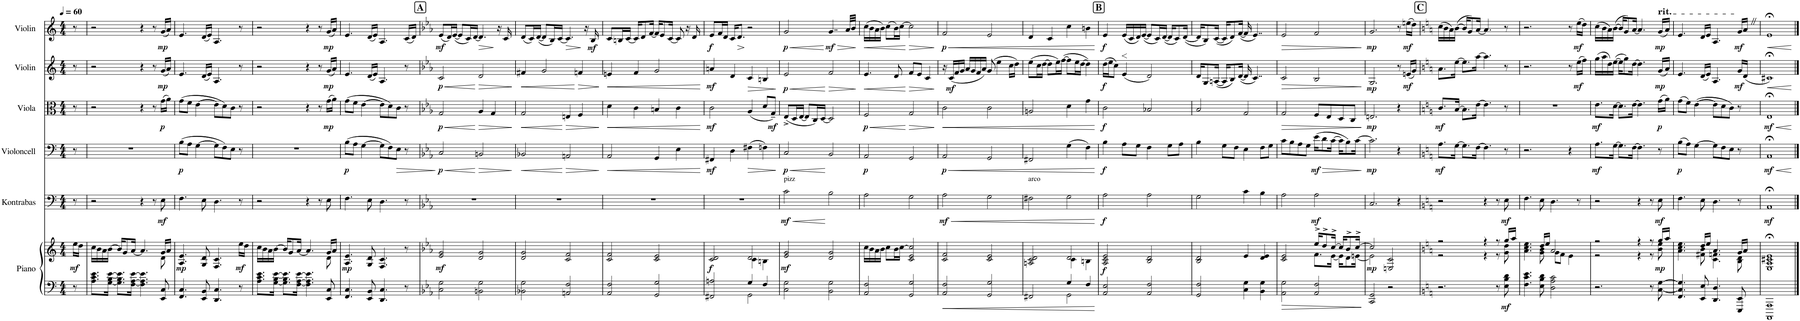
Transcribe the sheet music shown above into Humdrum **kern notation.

**kern	**kern	**dynam	**kern	**dynam	**kern	**dynam	**kern	**dynam	**kern	**dynam	**kern	**dynam
*part6	*part6	*part6	*part5	*part5	*part4	*part4	*part3	*part3	*part2	*part2	*part1	*part1
*staff7	*staff6	*staff6/7	*staff5	*staff5	*staff4	*staff4	*staff3	*staff3	*staff2	*staff2	*staff1	*staff1
*I"Piano	*	*	*I"Kontrabas	*	*I"Violoncell	*	*I"Viola	*	*I"Violin	*	*I"Violin	*
*I'Pno	*	*	*I'Kb.	*	*I'Vc	*	*	*	*I'Vln	*	*I'Vln	*
*clefF4	*clefG2	*	*clefF4	*	*clefF4	*	*clefC3	*	*clefG2	*	*clefG2	*
*	*	*	*Trd7c12	*	*	*	*Trd7c12	*	*	*	*	*
*k[]	*k[]	*	*k[]	*	*k[]	*	*k[]	*	*k[]	*	*k[]	*
*M4/4	*M4/4	*	*M4/4	*	*M4/4	*	*M4/4	*	*M4/4	*	*M4/4	*
*MM60	*MM60	*	*MM60	*	*MM60	*	*MM60	*	*MM60	*	*MM60	*
=1	=1	=1	=1	=1	=1	=1	=1	=1	=1	=1	=1	=1
!	!	!LO:DY:b	!	!	!	!	!	!	!	!	!	!
8r	16ee\LL	mf	8r	.	8r	.	8r	.	8r	.	8r	.
.	16dd\JJ	.	.	.	.	.	.	.	.	.	.	.
=2	=2	=2	=2	=2	=2	=2	=2	=2	=2	=2	=2	=2
*	*^	*	*	*	*	*	*	*	*	*	*	*
8.A\ 8.c\ 8.e\L	16cc\LL	2..ryy	.	2r	.	1r	.	2r	.	2r	.	2r	.
.	16b\	.	.	.	.	.	.	.	.	.	.	.	.
.	16a\	.	.	.	.	.	.	.	.	.	.	.	.
[16G\ [16B\ [16e\Jk	[16b\JJ	.	.	.	.	.	.	.	.	.	.	.	.
8.G\] 8.B\] 8.e\]L	16b/KL]	.	.	.	.	.	.	.	.	.	.	.	.
.	8g/	.	.	.	.	.	.	.	.	.	.	.	.
[16F\ [16A\ [16e\Jk	[16a/Jk	.	.	.	.	.	.	.	.	.	.	.	.
4.F\] 4.A\] 4.e\]	4.a/]	.	.	4r	.	.	.	4r	.	4r	.	4r	.
.	.	.	.	8r	.	.	.	8r	.	8r	.	8r	.
!	!	!	!	!	!LO:DY:b	!	!	!	!LO:DY:b	!	!LO:DY:b	!	!LO:DY:b
8EE/ 8C/	16g/LL	8d\	.	8E\	mf	.	.	(16g\LL	p	(16g/LL	mp	(16g/LL	mp
.	16a/JJ	.	.	.	.	.	.	16a\JJ)	.	16a/JJ)	.	16a/JJ)	.
*	*v	*v	*	*	*	*	*	*	*	*	*	*	*
=3	=3	=3	=3	=3	=3	=3	=3	=3	=3	=3	=3	=3
!	!	!LO:DY:a=2	!	!	!	!LO:DY:b	!	!	!	!	!	!
4.FF/ 4.C/	4.A/ 4.e/	mp	4.F\	.	(8B\L	p	(8g\L	.	4.e/	.	4.e/	.
.	.	.	.	.	8A\J	.	8f\J	.	.	.	.	.
.	.	.	.	.	[4G\	.	[4e\	.	.	.	.	.
8EE/ 8BB/	8G/ 8d/	.	8E\	.	.	.	.	.	(16d/LL	.	(16d/LL	.
.	.	.	.	.	.	.	.	.	16e/JJ)	.	16e/JJ)	.
4.DD/ 4.C/	4.F/ 4.c/	.	4.D\	.	8G\L]	.	8e\L]	.	4.A/	.	4.A/	.
.	.	.	.	.	8F\)	.	8d\)	.	.	.	.	.
.	.	.	.	.	8E\J	.	8c\J	.	.	.	.	.
!	!	!LO:DY:b	!	!	!	!	!	!	!	!	!	!
8r	16ee\LL	mf	8r	.	8r	.	8r	.	8r	.	8r	.
.	16dd\JJ	.	.	.	.	.	.	.	.	.	.	.
=4	=4	=4	=4	=4	=4	=4	=4	=4	=4	=4	=4	=4
*	*^	*	*	*	*	*	*	*	*	*	*	*
8.A\ 8.c\ 8.e\L	16cc\LL	2..ryy	.	2r	.	1r	.	2r	.	2r	.	2r	.
.	16b\	.	.	.	.	.	.	.	.	.	.	.	.
.	16a\	.	.	.	.	.	.	.	.	.	.	.	.
[16G\ [16B\ [16e\Jk	[16b\JJ	.	.	.	.	.	.	.	.	.	.	.	.
8.G\] 8.B\] 8.e\]L	16b/KL]	.	.	.	.	.	.	.	.	.	.	.	.
.	8g/	.	.	.	.	.	.	.	.	.	.	.	.
[16F\ [16A\ [16e\Jk	[16a/Jk	.	.	.	.	.	.	.	.	.	.	.	.
4.F\] 4.A\] 4.e\]	4.a/]	.	.	4r	.	.	.	4r	.	4r	.	4r	.
.	.	.	.	8r	.	.	.	8r	.	8r	.	8r	.
!	!	!	!	!	!	!	!	!	!LO:DY:b	!	!LO:DY:b	!	!LO:DY:b
8EE/ 8C/	16g/LL	8d\	.	8E\	.	.	.	(16g\LL	mp	(16g/LL	mp	(16g/LL	mp
.	16a/JJ	.	.	.	.	.	.	16a\JJ)	.	16a/JJ)	.	16a/JJ)	.
*	*v	*v	*	*	*	*	*	*	*	*	*	*	*
=5	=5	=5	=5	=5	=5	=5	=5	=5	=5	=5	=5	=5
!	!	!LO:DY:a=2	!	!	!	!LO:DY:b	!	!	!	!	!	!
4.FF/ 4.C/	4.A/ 4.e/	mp	4.F\	.	(8B\L	p	(8g\L	.	4.e/	.	4.e/	.
.	.	.	.	.	8A\J	.	8f\J	.	.	.	.	.
.	.	.	.	.	[4G\	.	[4e\	.	.	.	.	.
8EE/ 8BB/	8G/ 8d/	.	8E\	.	.	.	.	.	(16d/LL	.	(16d/LL	.
.	.	.	.	.	.	.	.	.	16e/JJ)	.	16e/JJ)	.
4.DD/ 4.C/	4.F/ 4.c/	.	4.D\	.	8G\L]	.	8e\L]	.	4.A/	.	4.A/	.
.	.	.	.	.	8F\)	.	8d\)	.	.	.	.	.
!	!	!	!	!	!	!LO:HP:b	!	!	!	!	!	!
.	.	.	.	.	8E\J	>	8c\J	.	.	.	.	.
8r	8r	.	8r	.	8r	.	8r	.	8r	.	(16c/LL	.
.	.	.	.	.	.	.	.	.	.	.	16d/JJ)	.
.	.	.	.	.	.	]	.	.	.	.	.	.
!!LO:REH:place=s1:a:B:cj:fs=14:t=A
=6	=6	=6	=6	=6	=6	=6	=6	=6	=6	=6	=6	=6
*k[b-e-a-]	*k[b-e-a-]	*	*k[b-e-a-]	*	*k[b-e-a-]	*	*k[b-e-a-]	*	*k[b-e-a-]	*	*k[b-e-a-]	*
!	!	!LO:DY:b	!	!	!	!LO:HP:b	!	!LO:HP:b	!	!LO:HP:b	!	!
!	!	!	!	!	!	!LO:DY:n=1:b	!	!LO:DY:n=1:b	!	!LO:DY:n=1:b	!	!LO:DY:b
2C\ 2G\	2e-/ 2g/	mf	1r	.	2C/	< p	2G/	< p	2c/	< p	(8e-/L	mf
.	.	.	.	.	.	.	.	.	.	.	16d/L)	.
.	.	.	.	.	.	.	.	.	.	.	([16e-/JJ	.
.	.	.	.	.	.	.	.	.	.	.	8e-/L]	.
.	.	.	.	.	.	.	.	.	.	.	16c/L)	.
.	.	.	.	.	.	.	.	.	.	.	[16d/JJ	.
!	!	!	!	!	!	!LO:HP:n=1:b	!	!LO:HP:n=1:b	!	!LO:HP:n=1:b	!	!LO:HP:b
2BBn\ 2G\	2d/ 2g/	.	.	.	2BBn/	[ >	4A-/	[ >	2d/	[ >	4.d/]	>
.	.	.	.	.	.	.	4G/	.	.	.	.	.
.	.	.	.	.	.	.	.	.	.	.	16r	]
.	.	.	.	.	.	.	.	.	.	.	16c/	.
.	.	.	.	.	.	]	.	]	.	]	.	.
=7	=7	=7	=7	=7	=7	=7	=7	=7	=7	=7	=7	=7
!	!	!	!	!	!	!LO:HP:b	!	!LO:HP:b	!	!LO:HP:b	!	!
2BB-X\ 2G\	2d/ 2g/	.	1r	.	2BB-X/	<	2G/	<	4f#X/	<	(8d/L	.
.	.	.	.	.	.	.	.	.	.	.	16c/L)	.
.	.	.	.	.	.	.	.	.	.	.	([16d/JJ	.
.	.	.	.	.	.	.	.	.	2g/	.	8d/L]	.
.	.	.	.	.	.	.	.	.	.	.	16B-/L)	.
.	.	.	.	.	.	.	.	.	.	.	[16c/JJ	.
!	!	!	!	!	!	!LO:HP:n=1:b	!	!LO:HP:n=1:b	!	!	!	!LO:HP:b
2AAn/ 2F/	2c/ 2f/	.	.	.	2AAn/	[ >	4En/	[ >	.	.	4.c/]	>
!	!	!	!	!	!	!	!	!	!	!LO:HP:n=1:b	!	!
.	.	.	.	.	.	.	4F/	.	4fn/	[ >	.	.
.	.	.	.	.	.	.	.	.	.	.	16r	]
!	!	!	!	!	!	!	!	!	!	!	!	!LO:DY:b
.	.	.	.	.	.	.	.	.	.	.	16B-/	mf
.	.	.	.	.	.	]	.	]	.	]	.	.
=8	=8	=8	=8	=8	=8	=8	=8	=8	=8	=8	=8	=8
!	!	!	!	!	!	!LO:HP:b	!	!LO:HP:b	!	!LO:HP:b	!	!
2AA-/ 2F/	2c/ 2f/	.	1r	.	2AA-/	<	4d\	<	4en/	<	8c/L	.
.	.	.	.	.	.	.	.	.	.	.	16Bn/L	.
.	.	.	.	.	.	.	.	.	.	.	[16c/JJ	.
.	.	.	.	.	.	.	4c\	.	4f/	.	16c/KL]	.
.	.	.	.	.	.	.	.	.	.	.	8d/	.
.	.	.	.	.	.	.	.	.	.	.	[16f/Jk	.
2GG/ 2G/	2c/ 2e-/	.	.	.	4GG/	.	4Bn/	.	2g/	.	16f/KL]	.
.	.	.	.	.	.	.	.	.	.	.	8e-/	.
.	.	.	.	.	.	.	.	.	.	.	[16c/Jk	.
.	.	.	.	.	4E-\	.	4c\	.	.	.	8c/]	.
.	.	.	.	.	.	.	.	.	.	.	16r	.
.	.	.	.	.	.	.	.	.	.	.	16d/	.
.	.	.	.	.	.	[	.	[	.	[	.	.
=9	=9	=9	=9	=9	=9	=9	=9	=9	=9	=9	=9	=9
*^	*^	*	*	*	*	*	*	*	*	*	*	*
!	!	!	!	!LO:DY:a=2	!	!	!	!LO:DY:b	!	!LO:DY:b	!	!LO:DY:b	!	!LO:DY:b
2FF#X/ 2An/	2ryy	2c/ 2d/	2ryy	f	1r	.	4FF#X/	mf	2c\	mf	4an/	mf	8e-/L	f
.	.	.	.	.	.	.	.	.	.	.	.	.	16f/L	.
.	.	.	.	.	.	.	.	.	.	.	.	.	16d/JJ	.
.	.	.	.	.	.	.	4D\	.	.	.	4d/	.	16c/KL	.
!	!	!	!	!	!	!	!	!	!	!	!	!	!	!LO:HP:b
.	.	.	.	.	.	.	.	.	.	.	.	.	8.d/J	>
!	!	!	!	!	!	!	!	!LO:HP:b	!	!	!	!LO:HP:b	!	!
4G/	2GG\	2d/	4c\	.	.	.	(4F#X\	>	(4A-/	.	4c/	>	2r	]
4F/	.	.	4Bn\	.	.	.	4Fn\)	.	8d/L	.	4Bn/	.	.	.
!	!	!	!	!	!	!	!	!	!	!LO:DY:b	!	!	!	!
.	.	.	.	.	.	.	.	.	8G~/J)	mf	.	.	.	.
*v	*v	*	*	*	*	*	*	*	*	*	*	*	*	*
*	*v	*v	*	*	*	*	*	*	*	*	*	*	*
.	.	.	.	.	.	]	.	.	.	]	.	.
=10	=10	=10	=10	=10	=10	=10	=10	=10	=10	=10	=10	=10
!	!	!	!LO:TX:a:t=pizz	!	!	!	!	!	!	!	!	!
!	!	!LO:DY:b	!	!LO:HP:b	!	!LO:HP:b	!	!	!	!LO:HP:b	!	!LO:HP:b
!	!	!	!	!LO:DY:n=1:b	!	!LO:DY:n=1:b	!	!	!	!LO:DY:n=1:b	!	!LO:DY:n=1:b
2C\ 2G\	2e-/ 2g/	mf	2c\	< mf	2C/	< p	(8E-^/L	.	2e-/	< p	2g/	< p
.	.	.	.	.	.	.	16D/L	.	.	.	.	.
.	.	.	.	.	.	.	[16E-/JJ	.	.	.	.	.
.	.	.	.	.	.	.	8E-/L]	.	.	.	.	.
.	.	.	.	.	.	.	16C/L)	.	.	.	.	.
.	.	.	.	.	.	.	[16D/JJ	.	.	.	.	.
!	!	!	!	!	!	!	!	!	!	!LO:HP:n=1:b	!	!LO:HP:n=1:b
!	!	!	!	!	!	!	!	!	!	!	!	!LO:DY:n=2:b
2BB-\ 2G\	2d/ 2g/	.	2B-\	[	2BB-/	[	2D/]	.	2f/	[ >	4..g/	[ > mf
.	.	.	.	.	.	.	.	.	.	.	32a-/LLL	.
.	.	.	.	.	.	.	.	.	.	.	32b-/JJJ	.
.	.	.	.	.	.	.	.	.	.	]	.	]
=11	=11	=11	=11	=11	=11	=11	=11	=11	=11	=11	=11	=11
!	!	!	!	!	!	!LO:DY:b	!	!LO:HP:b	!	!LO:HP:b	!	!LO:HP:b
!	!	!	!	!	!	!	!	!LO:DY:n=1:b	!	!	!	!
2AA-/ 2F/	16cc\LL	.	2A-\	.	2AA-/	p	2F/	< p	4.e-/	<	(16cc\LL	<
.	16b-\	.	.	.	.	.	.	.	.	.	16b-\	.
.	16a-\	.	.	.	.	.	.	.	.	.	16a-\	.
.	16b-\JJ	.	.	.	.	.	.	.	.	.	16b-\JJ)	.
.	8cc\L	.	.	.	.	.	.	.	.	.	(8cc\L	.
.	16b-\L	.	.	.	.	.	.	.	8d/	.	16b-\L)	.
.	[16cc\JJ	.	.	.	.	.	.	.	.	.	[16cc\JJ	.
!	!	!	!	!	!	!	!	!LO:HP:n=1:b	!	!LO:HP:n=1:b	!	!LO:HP:n=1:b
2GG/ 2G/	2c/ 2e-/ 2cc/]	.	2G\	.	2GG/	.	2G/	[ >	8f/L	[ >	2cc\]	[ >
.	.	.	.	.	.	.	.	.	8e-/J	.	.	.
.	.	.	.	.	.	.	.	.	4c/	.	.	.
.	.	.	.	.	.	.	.	]	.	]	.	]
=12	=12	=12	=12	=12	=12	=12	=12	=12	=12	=12	=12	=12
!	!	!	!	!LO:HP:b	!	!LO:HP:b	!	!LO:HP:b	!	!	!	!LO:HP:b
!	!	!	!	!LO:DY:n=1:b	!	!LO:DY:n=1:b	!	!	!	!	!	!LO:DY:n=1:b
2AA-/ 2F/	2c/ 2f/	.	2A-\	< mf	2AA-/	< p	2c\	<	16r	.	2f/	< p
!	!	!	!	!	!	!	!	!	!	!LO:DY:b	!	!
.	.	.	.	.	.	.	.	.	(16c/LL	mf	.	.
.	.	.	.	.	.	.	.	.	16f/	.	.	.
.	.	.	.	.	.	.	.	.	16g/JJ	.	.	.
.	.	.	.	.	.	.	.	.	16a-/LL	.	.	.
.	.	.	.	.	.	.	.	.	16g/	.	.	.
.	.	.	.	.	.	.	.	.	16f/	.	.	.
.	.	.	.	.	.	.	.	.	16a-/JJ)	.	.	.
2GG/ 2G/	2c/ 2e-/	.	2G\	.	2GG/	.	2c\	.	(8g/	.	2e-/	.
.	.	.	.	.	.	.	.	.	4ee-\	.	.	.
.	.	.	.	.	.	.	.	.	16cc\LL	.	.	.
.	.	.	.	.	.	.	.	.	16dd\JJ)	.	.	.
=13	=13	=13	=13	=13	=13	=13	=13	=13	=13	=13	=13	=13
*^	*^	*	*	*	*	*	*	*	*	*	*	*
!	!	!	!	!	!LO:TX:a:t=arco	!	!	!	!	!	!	!	!	!
2FF#X/	2ryy	2An/ 2c/ 2d/	2ryy	.	2F#X\	.	2FF#X/	.	2An/	.	(8ee-\L	.	4d/	.
.	.	.	.	.	.	.	.	.	.	.	16cc\L	.	.	.
.	.	.	.	.	.	.	.	.	.	.	[16dd\JJ	.	.	.
.	.	.	.	.	.	.	.	.	.	.	8dd\L]	.	4c/	.
.	.	.	.	.	.	.	.	.	.	.	16ee-\L)	.	.	.
.	.	.	.	.	.	.	.	.	.	.	([16ff\JJ	.	.	.
4G/	2GG\	2d/	4c\	.	2G\	.	(4G\	.	4d\	.	8ff\L]	.	4cc\	.
.	.	.	.	.	.	.	.	.	.	.	16ee-\L	.	.	.
.	.	.	.	.	.	.	.	.	.	.	[16dd\JJ	.	.	.
4F/	.	.	4Bn\	.	.	.	4F\)	.	4g\	.	4dd\])	.	4bn\	.
*v	*v	*	*	*	*	*	*	*	*	*	*	*	*	*
*	*v	*v	*	*	*	*	*	*	*	*	*	*	*
.	.	.	.	[	.	[	.	[	.	.	.	[
!!LO:REH:place=s1:a:B:cj:fs=14:t=B
=14	=14	=14	=14	=14	=14	=14	=14	=14	=14	=14	=14	=14
!	!	!LO:DY:b	!	!LO:DY:b	!	!LO:DY:b	!	!LO:DY:b	!	!LO:DY:b	!	!LO:DY:b
2AA-/ 2E-/	2A-/ 2c/ 2e-/	f	2A-\	f	4B-\	f	2c\	f	(16dd\LL	f	4e-/	f
.	.	.	.	.	.	.	.	.	16ee-\J	.	.	.
.	.	.	.	.	.	.	.	.	8cc\J)	.	.	.
.	.	.	.	.	8A-\L	.	.	.	(4e->/	.	(16e-/LL	.
.	.	.	.	.	.	.	.	.	.	.	16c/	.
.	.	.	.	.	8G\J	.	.	.	.	.	16d/)	.
.	.	.	.	.	.	.	.	.	.	.	([16e-/JJ	.
2AA-/ 2F/	2B-/ 2d/	.	2A-\	.	4F\	.	2B-X/	.	2d/)	.	8e-/L]	.
.	.	.	.	.	.	.	.	.	.	.	16c/L)	.
.	.	.	.	.	.	.	.	.	.	.	([16d/JJ	.
.	.	.	.	.	8G\L	.	.	.	.	.	16d/KL]	.
.	.	.	.	.	.	.	.	.	.	.	8c/)	.
.	.	.	.	.	8A-\J	.	.	.	.	.	.	.
.	.	.	.	.	.	.	.	.	.	.	([16d/Jk	.
=15	=15	=15	=15	=15	=15	=15	=15	=15	=15	=15	=15	=15
2GG/ 2F/	2B-/ 2d/	.	2G\	.	4B-\	.	2B-/	.	16d/KL	.	16d/KL]	.
.	.	.	.	.	.	.	.	.	8G/	.	8B-/)	.
.	.	.	.	.	.	.	.	.	([16An/Jk	.	([16c/Jk	.
.	.	.	.	.	8G\L	.	.	.	16A/KL]	.	16c/KL]	.
.	.	.	.	.	.	.	.	.	8B-/)	.	8d/)	.
.	.	.	.	.	8F\J	.	.	.	.	.	.	.
.	.	.	.	.	.	.	.	.	([16d/Jk	.	([16f/Jk	.
4C\ 4G\	4e-/	.	4c\	.	4E-\	.	2G/	.	16d/]	.	16f/]	.
.	.	.	.	.	.	.	.	.	4..c/)	.	4..e-/)	.
4BB-\ 4G\	4d/ 4e-/	.	4B-\	.	8F\L	.	.	.	.	.	.	.
.	.	.	.	.	8G\J	.	.	.	.	.	.	.
=16	=16	=16	=16	=16	=16	=16	=16	=16	=16	=16	=16	=16
*	*^	*	*	*	*	*	*	*	*	*	*	*
!	!	!	!	!	!	!	!	!	!LO:HP:b	!	!LO:HP:b	!	!LO:HP:b
2AA-\ 2G\	2c/ 2e-/	2ryy	.	2A-\	.	8c\L	.	2G/	>	2c/	>	2e-/	>
.	.	.	.	.	.	8B-\	.	.	.	.	.	.	.
.	.	.	.	.	.	8A-\	.	.	.	.	.	.	.
.	.	.	.	.	.	8G\J	.	.	.	.	.	.	.
!	!	!	!	!	!LO:DY:b	!	!LO:DY:b	!	!	!	!	!	!
2AA-/ 2F/	16ee-^/KL	8.f\L	.	2A-\	mf	(16e-\KL	mf	8F/L	.	2B-/	.	2f/	.
!	!	!	!	!	!	!	!LO:HP:b	!	!	!	!	!	!
.	8dd^/	.	.	.	.	8d\	>	.	.	.	.	.	.
.	.	.	.	.	.	.	.	8E-/	.	.	.	.	.
.	[16cc^/Jk	[16e-\Jk	.	.	.	[16c\Jk	.	.	.	.	.	.	.
.	16cc/KL]	16e-\KL]	.	.	.	16c\KL]	.	8D/	.	.	.	.	.
.	8b-^/	8d\	.	.	.	8B-\)	.	.	.	.	.	.	.
.	.	.	.	.	.	.	.	8C/J	.	.	.	.	.
.	[16cc^/Jk	[16en\Jk	.	.	.	[16c\Jk	.	.	.	.	.	.	.
*	*v	*v	*	*	*	*	*	*	*	*	*	*	*
.	.	.	.	.	.	]	.	]	.	]	.	]
=17	=17	=17	=17	=17	=17	=17	=17	=17	=17	=17	=17	=17
*	*^	*	*	*	*	*	*	*	*	*	*	*
!	!	!	!LO:DY:b	!	!	!	!LO:DY:b	!	!LO:DY:b	!	!	!	!
!	!	!	!	!	!	!	!	!	!LO:DY:n=1:a	!	!	!	!LO:DY:b
2CC/ 2GG/	2cc/]	2e\]	mp	2.C/	.	2.c\]	mp	2.En/	mp mp	2.G/	.	2.g/	mp
2r	2En/ 2c/	2ryy	.	.	.	.	.	.	.	.	.	.	.
.	.	.	.	4r	.	4r	.	4r	.	8r	.	8r	.
!	!	!	!	!	!	!	!	!	!	!	!LO:DY:b	!	!LO:DY:b
.	.	.	.	.	.	.	.	.	.	(16en/LL	mf	(16een\LL	mf
.	.	.	.	.	.	.	.	.	.	16g/JJ)	.	16dd\JJ)	.
!!LO:REH:place=s1:a:B:cj:fs=14:t=C
=18	=18	=18	=18	=18	=18	=18	=18	=18	=18	=18	=18	=18	=18
*k[]	*k[]	*	*	*k[]	*	*k[]	*	*k[]	*	*k[]	*	*k[]	*
!	!	!	!	!	!	!	!LO:DY:b	!	!LO:DY:b	!	!	!	!
2.r	2r	2r	.	2r	.	8.A\L	mf	8.c/L	mf	8.a\L	.	(16cc\LL	.
.	.	.	.	.	.	.	.	.	.	.	.	16b\	.
.	.	.	.	.	.	.	.	.	.	.	.	16a\)	.
.	.	.	.	.	.	[16G\Jk	.	[16B/Jk	.	[16ee\Jk	.	([16b\JJ	.
.	.	.	.	.	.	8.G\L]	.	8.B\L]	.	8.ee\L]	.	16b/KL]	.
.	.	.	.	.	.	.	.	.	.	.	.	8g/)	.
.	.	.	.	.	.	[16F\Jk	.	[16e\Jk	.	[16aa\Jk	.	[16a/Jk	.
.	4r	4r	.	4r	.	4.F\]	.	4.e\]	.	4.aa\]	.	4.a/]	.
8r	8r	8r	.	8r	.	.	.	.	.	.	.	.	.
!	!	!	!LO:DY:b=2	!	!LO:DY:b	!	!	!	!	!	!	!	!
8E\ 8B\ 8d\	16gg/LL	8g\ 8dd\	mf	8E\	mf	8r	.	8r	.	8r	.	8r	.
.	16aa/JJ	.	.	.	.	.	.	.	.	.	.	.	.
=19	=19	=19	=19	=19	=19	=19	=19	=19	=19	=19	=19	=19	=19
4.F\ 4.c\ 4.e\	4.a\ 4.cc\ 4.ee\	4.ryy	.	4.F\	.	2.r	.	1r	.	2.r	.	2.r	.
8E\ 8B\ 8d\	16dd/LL	8g\ 8b\	.	8E\	.	.	.	.	.	.	.	.	.
.	16ee/JJ	.	.	.	.	.	.	.	.	.	.	.	.
2D\ 2A\ 2c\	2a/	8g\L	.	4.D\	.	.	.	.	.	.	.	.	.
.	.	8f\J	.	.	.	.	.	.	.	.	.	.	.
.	.	4e\	.	.	.	4r	.	.	.	8r	.	8r	.
!	!	!	!	!	!	!	!	!	!	!	!LO:DY:b	!	!LO:DY:b
.	.	.	.	8r	.	.	.	.	.	(16ee\LL	mf	(16ee\LL	mf
.	.	.	.	.	.	.	.	.	.	16ff\JJ)	.	16dd\JJ)	.
=20	=20	=20	=20	=20	=20	=20	=20	=20	=20	=20	=20	=20	=20
!	!	!	!	!	!	!	!LO:DY:b	!	!LO:DY:b	!	!	!	!
2.r	2r	2r	.	2r	.	8.A\L	mf	8.e\L	mf	(16gg\LL	.	(16cc\LL	.
.	.	.	.	.	.	.	.	.	.	16aa\	.	16b\	.
.	.	.	.	.	.	.	.	.	.	16dd\)	.	16a\)	.
.	.	.	.	.	.	[16G\Jk	.	[16d\Jk	.	([16ee\JJ	.	([16b\JJ	.
.	.	.	.	.	.	8.G\L]	.	8.d\L]	.	16ee\KL]	.	16b/KL]	.
.	.	.	.	.	.	.	.	.	.	8gg\)	.	8g/)	.
.	.	.	.	.	.	[16F\Jk	.	[16e\Jk	.	[16dd\Jk	.	[16a/Jk	.
.	4r	4r	.	4r	.	4.F\]	.	4.e\]	.	4.dd\]	.	4.a/]	.
8r	8r	8r	.	8r	.	.	.	.	.	.	.	.	.
!	!	!	!	!	!	!	!	!	!	!	!	!LO:TX:a:t=rit.	!
!	!	!	!LO:DY:a=2	!	!LO:DY:b	!	!	!	!LO:DY:b	!	!LO:DY:b	!	!LO:DY:b
[8C\ [8G\	16gg/LL	8b\ 8ee\	mp	8E\	mf	8r	.	(16g\LL	p	(16g/LL	mp	(16g/LL	mp
.	16aa/JJ	.	.	.	.	.	.	16a\JJ)	.	16a/JJ)	.	16a/JJ)	.
=21	=21	=21	=21	=21	=21	=21	=21	=21	=21	=21	=21	=21	=21
!	!	!	!	!	!	!	!LO:DY:b	!	!	!	!	!	!
4.FF/ 4.C/] 4.G/]	4.a\ 4.cc\ 4.ee\	4.ryy	.	4.F\	.	(8B\L	p	(8g\L	.	4.e/	.	4.e/	.
.	.	.	.	.	.	8A\J)	.	8f\J)	.	.	.	.	.
.	.	.	.	.	.	[4G\	.	([4e\	.	.	.	.	.
8EE/ 8E/	16dd/LL	8f#X\ 8b\	.	8E\	.	.	.	.	.	(16d/LL	.	16d/LL	.
.	16ee/JJ	.	.	.	.	.	.	.	.	16e/JJ)	.	16e/JJ	.
4.DD/ 4.D/	4.a/	4.c\ 4.fn\	.	4.D\	.	8G\L]	.	8e\L]	.	4.A/	.	4.A/	.
.	.	.	.	.	.	8F\	.	8d\	.	.	.	.	.
.	.	.	.	.	.	8E\J	.	8c\J)	.	.	.	.	.
!	!	!	!	!	!	!	!	!	!	!	!LO:DY:b	!	!LO:DY:b
8EEE/ 8EE/	16g/LL	8B\ 8d\	.	8r	.	8r	.	8r	.	16g/LL	mf	16g/LL	mf
.	16a/JJ	.	.	.	.	.	.	.	.	(16d/JJ	.	16aZ/JJ	.
*	*v	*v	*	*	*	*	*	*	*	*	*	*	*
=22	=22	=22	=22	=22	=22	=22	=22	=22	=22	=22	=22	=22
!	!	!	!	!LO:DY:b	!	!LO:HP:b	!	!LO:HP:b	!	!LO:HP:b	!	!LO:HP:b
!	!	!	!	!	!	!LO:DY:n=1:b	!	!LO:DY:n=1:b	!	!	!	!
1AAAA 1AAA	1E;< 1A;< 1c#X;< 1e;<	.	1AA;<	mf	1AA;<	< mf	1E;<	< mf	1c#X;<)	<	1e;<	<
.	.	.	.	.	.	[	.	[	.	[	.	[
==	==	==	==	==	==	==	==	==	==	==	==	==
*-	*-	*-	*-	*-	*-	*-	*-	*-	*-	*-	*-	*-
